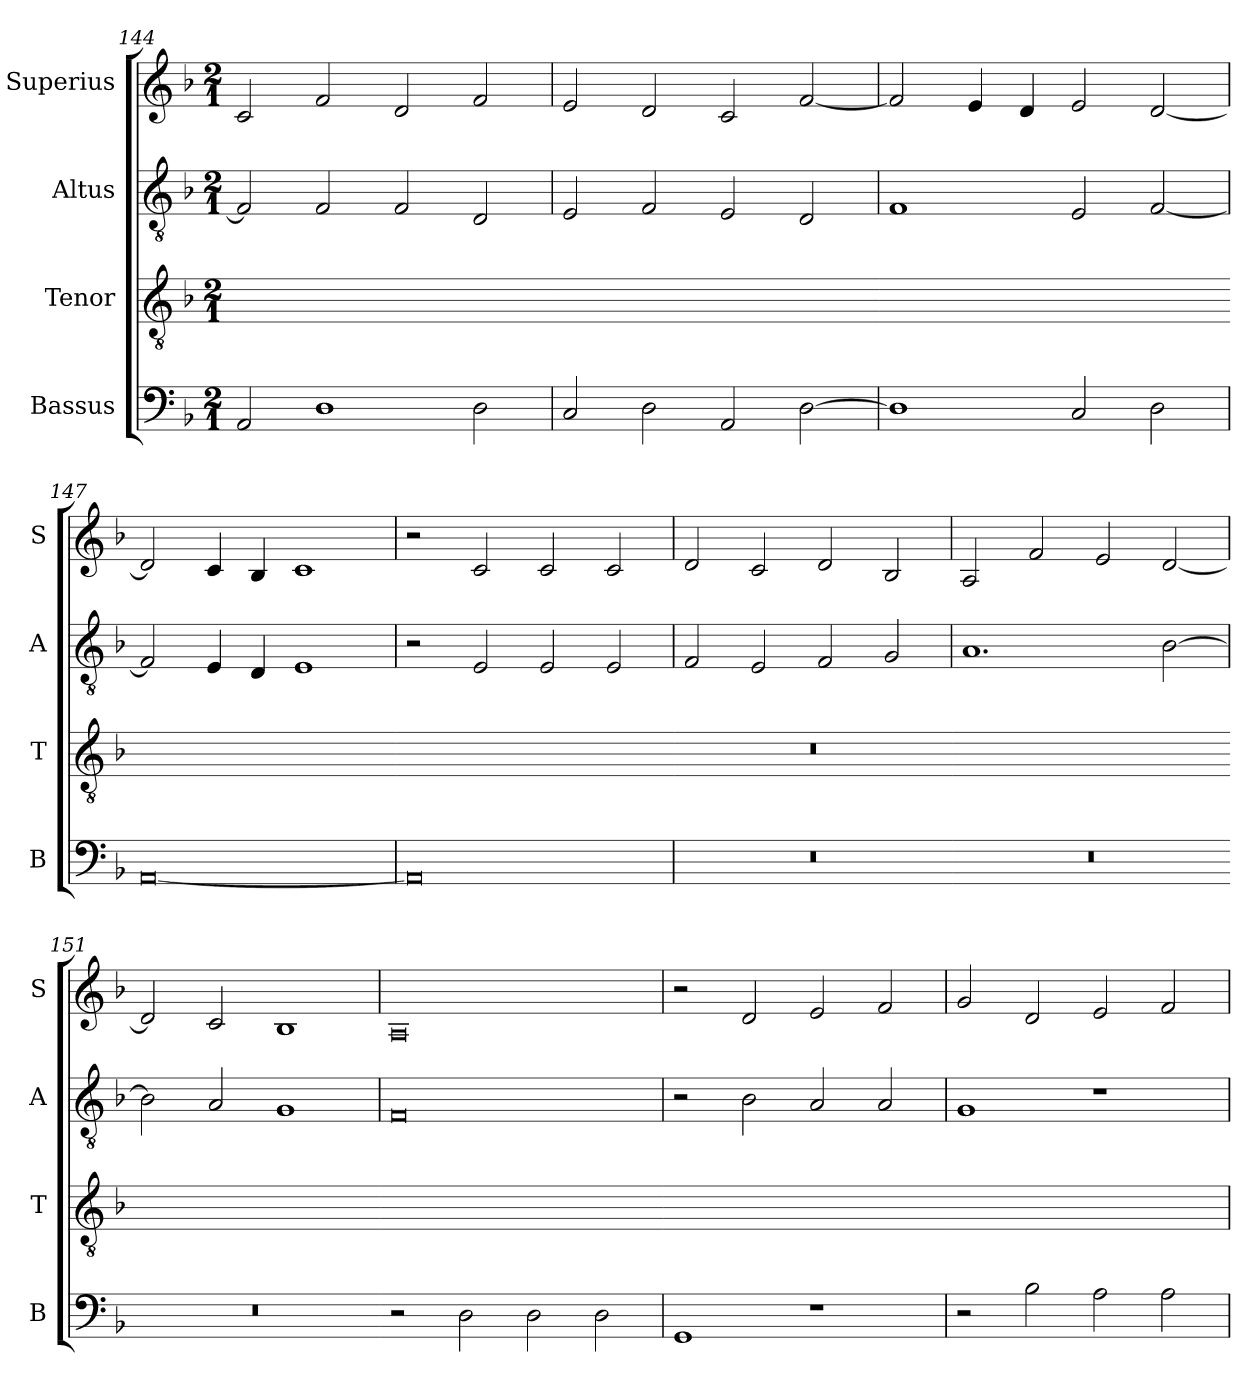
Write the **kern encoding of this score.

**kern	**kern	**kern	**kern
*part4	*part3	*part2	*part1
*staff4	*staff3	*staff2	*staff1
*I"Bassus	*I"Tenor	*I"Altus	*I"Superius
*I'B	*I'T	*I'A	*I'S
*clefF4	*clefGv2	*clefGv2	*clefG2
*k[b-]	*k[b-]	*k[b-]	*k[b-]
*M2/1	*M2/1	*M2/1	*M2/1
=144	=144	=144	=144
!	!LO:N:vis=4	!	!
2AA/	3%4.Ayy_y	2F/]	2c/
1D	.	2F/	2f/
.	.	2F/	2d/
2D\	.	2D/	2f/
=145	=145-	=145	=145
!	!LO:N:vis=4	!	!
2C/	3%4.Ayy_y	2E/	2e/
2D\	.	2F/	2d/
2AA/	.	2E/	2c/
[2D\	.	2D/	[2f/
=146	=146-	=146	=146
!	!LO:N:vis=4	!	!
1D]	3%4.Ayy_y	1F	2f/]
.	.	.	4e/
.	.	.	4d/
2C/	.	2E/	2e/
2D\	.	[2F/	[2d/
=147	=147-	=147	=147
!	!LO:N:vis=4	!	!
[0AA	3%4.Ayy_	2F/]	2d/]
.	.	4E/	4c/
.	.	4D/	4B-/
.	.	1E	1c
=148	=148-	=148	=148
!	!LO:N:vis=4	!	!
0AA]	3%4.Ayy]	2r	2r
.	.	2E/	2c/
.	.	2E/	2c/
.	.	2E/	2c/
=149	=149-	=149	=149
!	!LO:N:vis=4	!	!
0r	3%4.r	2F/	2d/
.	.	2E/	2c/
.	.	2F/	2d/
.	.	2G/	2B-/
=150	=150-	=150	=150
!	!LO:N:vis=4	!	!
0r	3%4.ryy	1.A	2A/
.	.	.	2f/
.	.	.	2e/
.	.	[2B-\	[2d/
=151	=151-	=151	=151
!	!LO:N:vis=4	!	!
0r	3%4.ryy	2B-\]	2d/]
.	.	2A/	2c/
.	.	1G	1B-
=152	=152-	=152	=152
!	!LO:N:vis=4	!	!
2r	3%4.ryy	0F	0A
2D\	.	.	.
2D\	.	.	.
2D\	.	.	.
=153	=153-	=153	=153
!	!LO:N:vis=4	!	!
1GG	3%4.ryy	2r	2r
.	.	2B-\	2d/
1r	.	2A/	2e/
.	.	2A/	2f/
=154	=154-	=154	=154
!	!LO:N:vis=4	!	!
2r	3%4.ryy	1G	2g/
2B-\	.	.	2d/
2A\	.	1r	2e/
2A\	.	.	2f/
=	=	=	=
*-	*-	*-	*-
